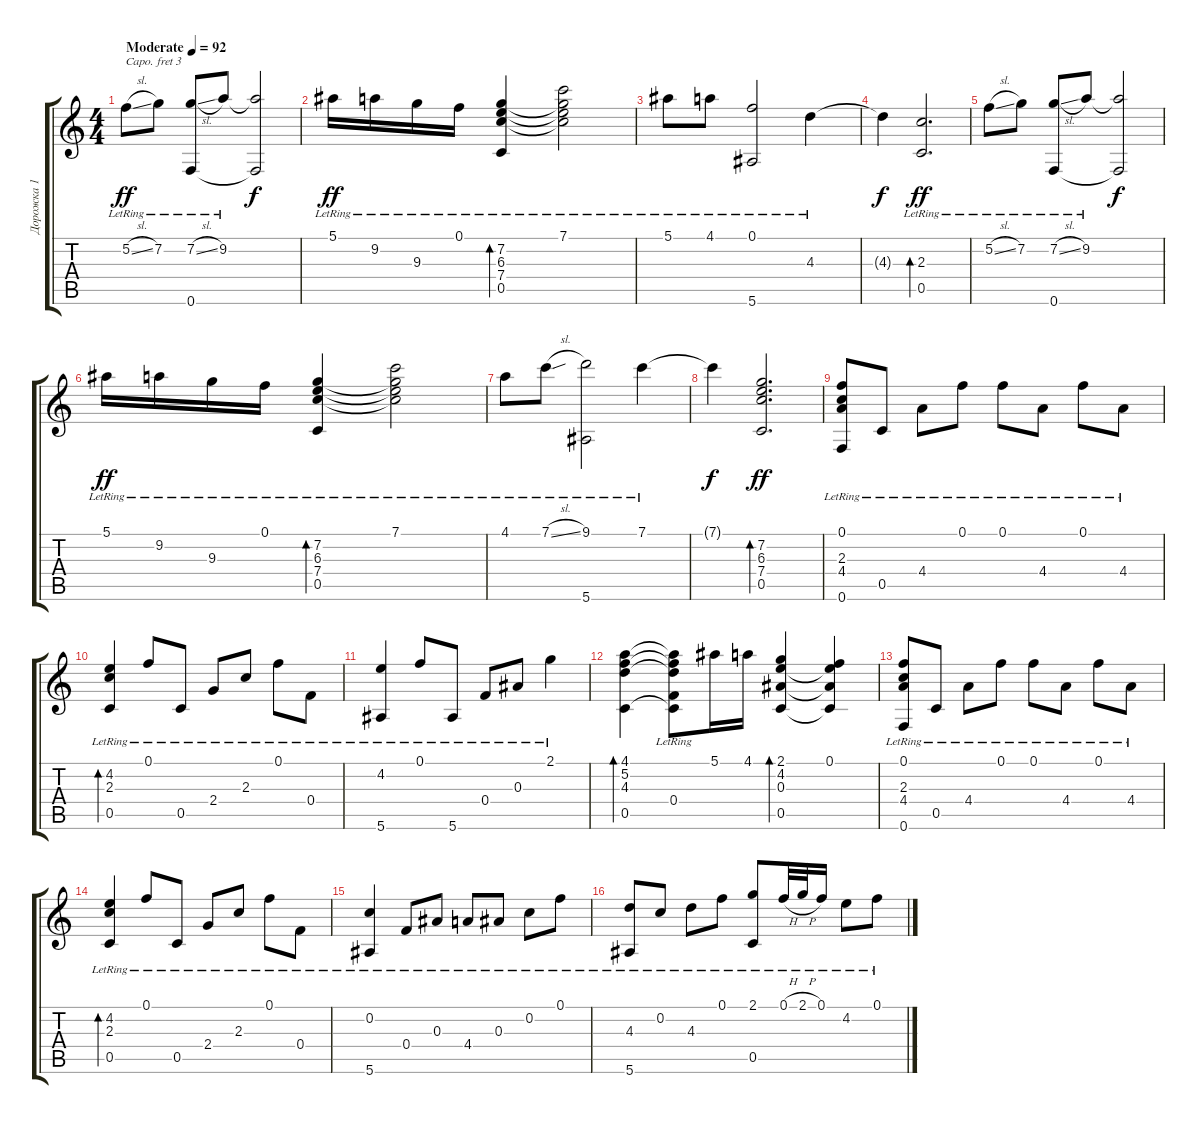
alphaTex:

\track ("Дорожка 1" "Дорожка 1") {instrument acousticguitarsteel}
\staff {score tabs}
\capo 3
\tuning (D4 A3 G3 D3 A2 D2) {hide}
\ts (4 4)
\tempo (92 "Moderate")
\clef g2
\ks c
5.2{sl lr}.8{dy ff instrument acousticguitarsteel} 7.2{lr}.8 (7.2{sl lr} 0.6{lr}).8 9.2{lr}.8 (9.2{t} 0.6{t}).2{dy f} |
5.1{lr}.16{dy ff} 9.2{lr}.16 9.3{lr}.16 0.1{lr}.16 (7.2{lr} 6.3{lr} 7.4{lr} 0.5{lr}).4{bd 240} (7.1{lr} 7.2{t} 6.3{t} 7.4{t}).2 |
5.1{lr}.8 4.1{lr}.8 (0.1{lr} 5.6{lr}).2 4.3{lr}.4 |
4.3{t}.4{dy f} (2.3{lr} 0.5{lr}).2{d bd 120 dy ff} |
5.2{sl lr}.8 7.2{lr}.8 (7.2{sl lr} 0.6{lr}).8 9.2{lr}.8 (9.2{t} 0.6{t}).2{dy f} |
5.1{lr}.16{dy ff} 9.2{lr}.16 9.3{lr}.16 0.1{lr}.16 (7.2{lr} 6.3{lr} 7.4{lr} 0.5{lr}).4{bd 240} (7.1{lr} 7.2{t} 6.3{t} 7.4{t}).2 |
4.1{lr}.8 7.1{sl lr}.8 (9.1{lr} 5.6{lr}).2 7.1{lr}.4 |
7.1{t}.4{dy f} (7.2 6.3 7.4 0.5).2{d bd 120 dy ff} |
(0.1{lr} 2.3{lr} 4.4{lr} 0.6{lr}).8 0.5{lr}.8 4.4{lr}.8 0.1{lr}.8 0.1{lr}.8 4.4{lr}.8 0.1{lr}.8 4.4{lr}.8 |
(4.2{lr} 2.3{lr} 0.5{lr}).4{bd 120} 0.1{lr}.8 0.5{lr}.8 2.4{lr}.8 2.3{lr}.8 0.1{lr}.8 0.4{lr}.8 |
(4.2{lr} 5.6{lr}).4 0.1{lr}.8 5.6{lr}.8 0.4{lr}.8 0.3{lr}.8 2.1{lr}.4 |
(4.1 5.2 4.3 0.5).4{bd 120} (4.1{t} 5.2{t} 4.3{t} 0.4{lr} 0.5{t}).8 5.1.16 4.1.16 (2.1 4.2 0.3 0.5).4{bd 120} (0.1 4.2{t} 0.3{t} 0.5{t}).4 |
(0.1{lr} 2.3{lr} 4.4{lr} 0.6{lr}).8 0.5{lr}.8 4.4{lr}.8 0.1{lr}.8 0.1{lr}.8 4.4{lr}.8 0.1{lr}.8 4.4{lr}.8 |
(4.2{lr} 2.3{lr} 0.5{lr}).4{bd 120} 0.1{lr}.8 0.5{lr}.8 2.4{lr}.8 2.3{lr}.8 0.1{lr}.8 0.4{lr}.8 |
(0.2{lr} 5.6{lr}).4 0.4{lr}.8 0.3{lr}.8 4.4{lr}.8 0.3{lr}.8 0.2{lr}.8 0.1{lr}.8 |
(4.3{lr} 5.6{lr}).8 0.2{lr}.8 4.3{lr}.8 0.1{lr}.8 (2.1{lr} 0.5{lr}).8 0.1{h lr}.32 2.1{h lr}.32 0.1{lr}.16 4.2{lr}.8 0.1{lr}.8
